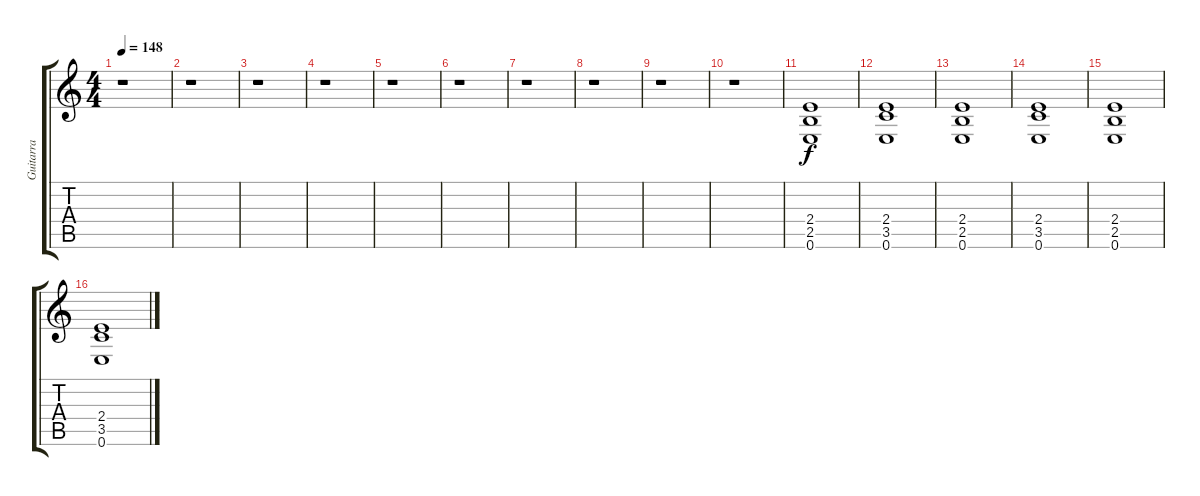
\track ("Guitarra" "Guitarra") {instrument distortionguitar}
\staff {score tabs}
\tuning (E4 B3 G3 D3 A2 E2) {hide}
\ts (4 4)
\tempo 148
\clef g2
\ks c
r.1{dy f instrument distortionguitar} |
r.1 |
r.1 |
r.1 |
r.1 |
r.1 |
r.1 |
r.1 |
r.1 |
r.1 |
(2.4 2.5 0.6).1 |
(2.4 3.5 0.6).1 |
(2.4 2.5 0.6).1 |
(2.4 3.5 0.6).1 |
(2.4 2.5 0.6).1 |
(2.4 3.5 0.6).1
